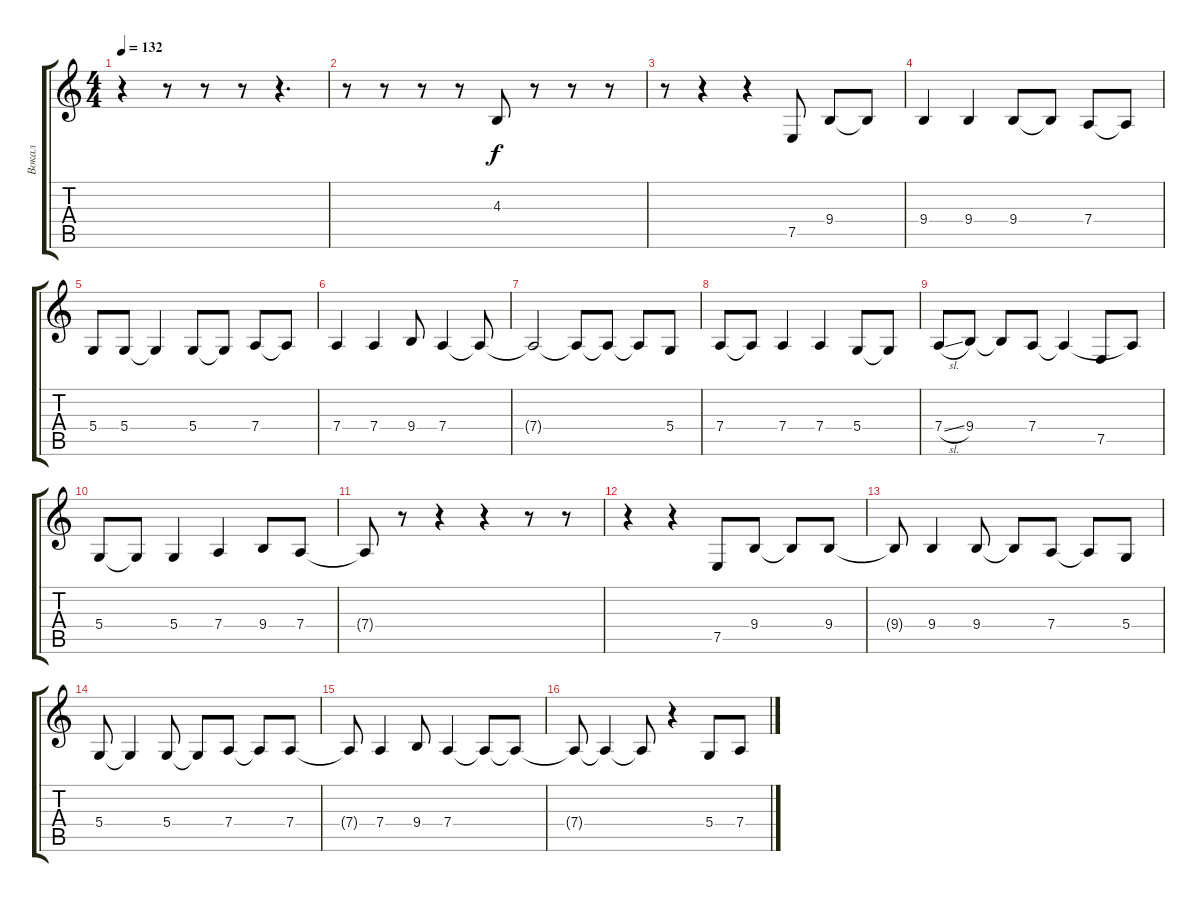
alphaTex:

\track ("Вокал" "Вокал") {instrument oboe}
\staff {score tabs}
\tuning (E4 B3 G3 D3 A2 E2) {hide}
\ts (4 4)
\tempo 132
\clef g2
\ks c
r.4{dy f} r.8 r.8 r.8 r.4{d} |
r.8 r.8 r.8 r.8 4.3{t}.8 r.8 r.8 r.8 |
r.8 r.4 r.4 7.5.8 9.4.8 9.4{t}.8 |
9.4.4 9.4.4 9.4.8 9.4{t}.8 7.4.8 7.4{t}.8 |
5.4.8 5.4.8 5.4{t}.4 5.4.8 5.4{t}.8 7.4.8 7.4{t}.8 |
7.4.4 7.4.4 9.4.8 7.4.4 7.4{t}.8 |
7.4{t}.2 7.4{t}.8 7.4{t}.8 7.4{t}.8 5.4.8 |
7.4.8 7.4{t}.8 7.4.4 7.4.4 5.4.8 5.4{t}.8 |
7.4{sl}.8 9.4.8 9.4{t}.8 7.4.8 7.4{t}.4 7.5.8 7.4{t}.8 |
5.4.8 5.4{t}.8 5.4.4 7.4.4 9.4.8 7.4.8 |
7.4{t}.8 r.8 r.4 r.4 r.8 r.8 |
r.4 r.4 7.5.8 9.4.8 9.4{t}.8 9.4.8 |
9.4{t}.8 9.4.4 9.4.8 9.4{t}.8 7.4.8 7.4{t}.8 5.4.8 |
5.4.8 5.4{t}.4 5.4.8 5.4{t}.8 7.4.8 7.4{t}.8 7.4.8 |
7.4{t}.8 7.4.4 9.4.8 7.4.4 7.4{t}.8 7.4{t}.8 |
7.4{t}.8 7.4{t}.4 7.4{t}.8 r.4 5.4.8 7.4.8
